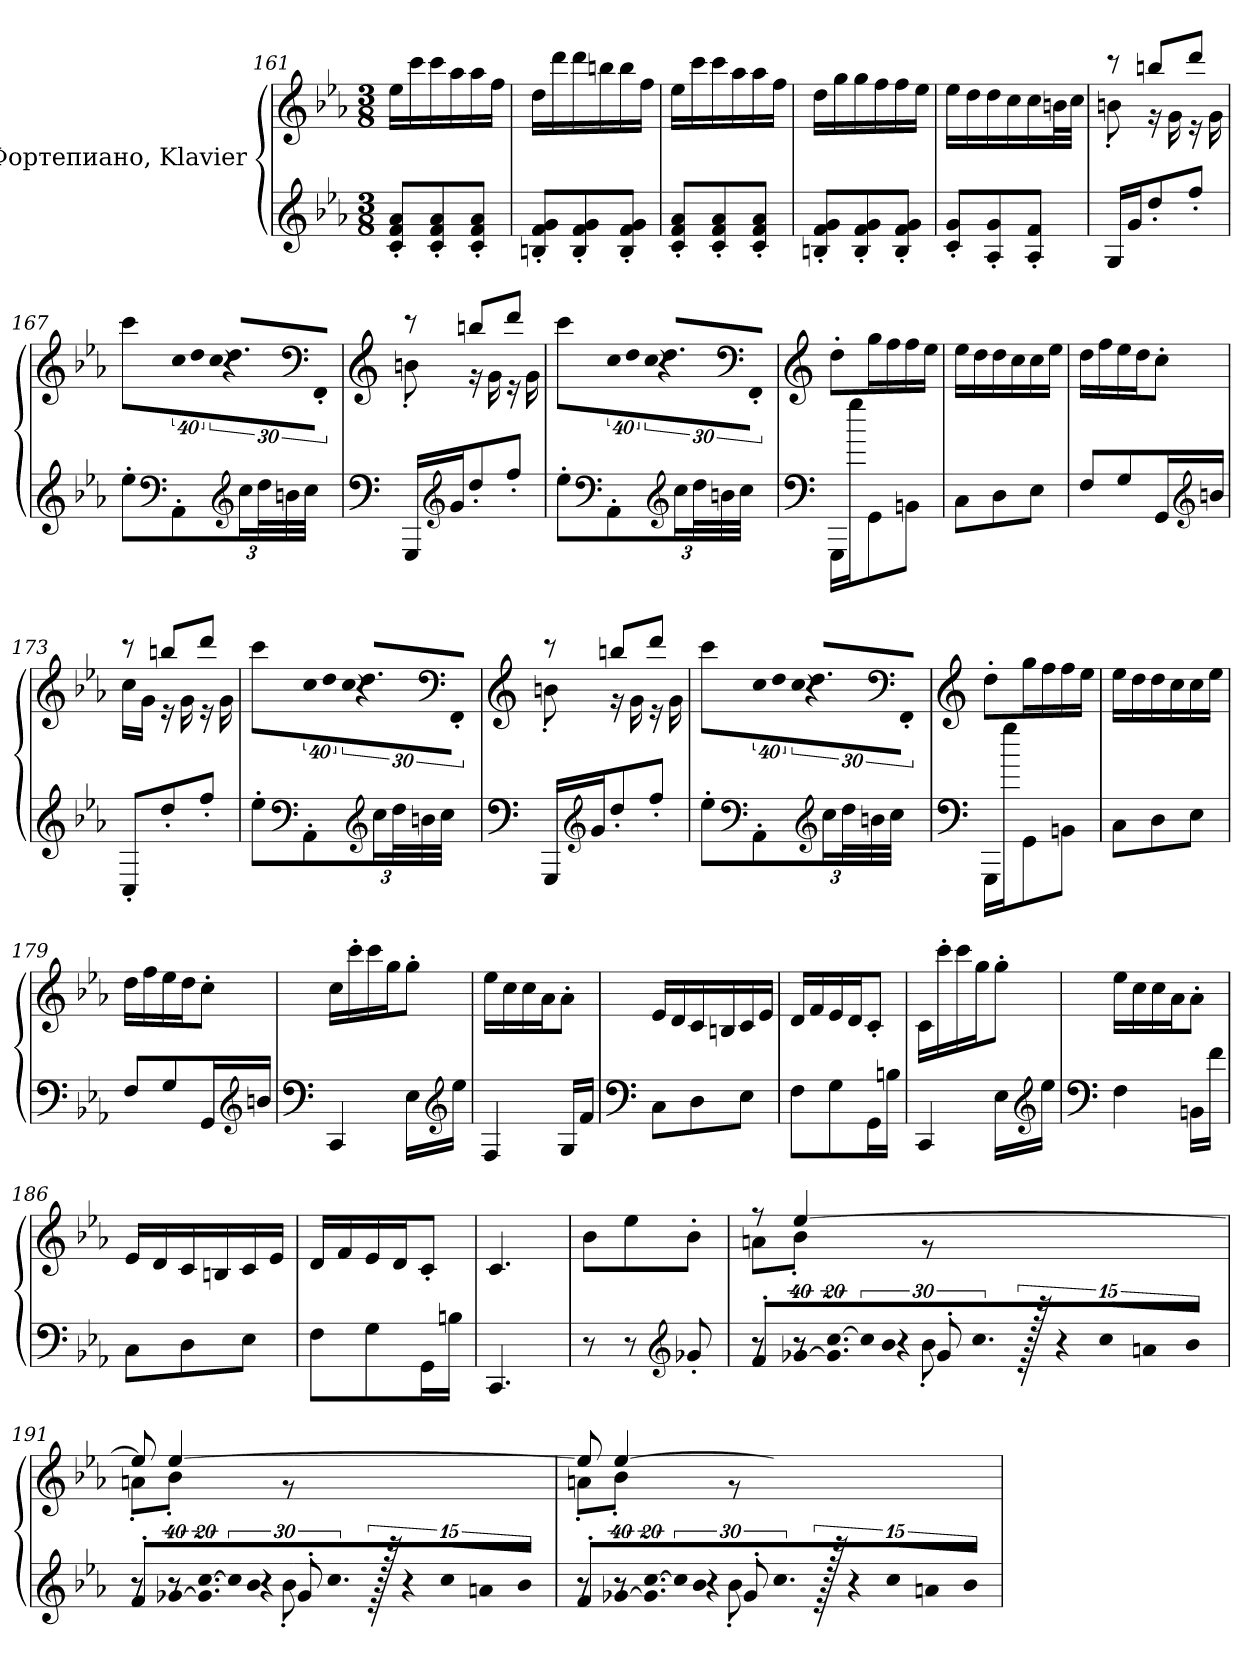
**kern	**kern
*part1	*part1
*staff2	*staff1
*I"Фортепиано, Klavier	*
*clefG2	*clefG2
*k[b-e-a-]	*k[b-e-a-]
*M3/8	*M3/8
=161	=161
8c/' 8f/' 8a-/'L	16ee-\LL
.	16ccc\
8c/' 8f/' 8a-/'	16ccc\
.	16aa-\
8c/' 8f/' 8a-/'J	16aa-\
.	16ff\JJ
!!LO:PB:g=z
=162	=162
8Bn/' 8f/' 8g/'L	16dd\LL
.	16ddd\
8B/' 8f/' 8g/'	16ddd\
.	16bbn\
8B/' 8f/' 8g/'J	16bb\
.	16ff\JJ
=163	=163
8c/' 8f/' 8a-/'L	16ee-\LL
.	16ccc\
8c/' 8f/' 8a-/'	16ccc\
.	16aa-\
8c/' 8f/' 8a-/'J	16aa-\
.	16ff\JJ
=164	=164
8Bn/' 8f/' 8g/'L	16dd\LL
.	16gg\
8B/' 8f/' 8g/'	16gg\
.	16ff\
8B/' 8f/' 8g/'J	16ff\
.	16ee-\JJ
=165	=165
8c/' 8g/'L	16ee-\LL
.	16dd\
8A-/' 8g/'	16dd\
.	16cc\
8A-/' 8f/'J	16cc\
.	32bn\L
.	32cc\JJJ
=166	=166
*	*^
16G/LL	8r	8bn'\
16g/J	.	.
8dd'/	8bbn/L	16r
.	.	16g\
8ff'/J	8ddd/J	16r
.	.	16g\
*	*v	*v
!!LO:LB:g=z
=167	=167
8ee-'\L	8ccc\L
*clefF4	*
!	!LO:N:vis=32
8AA-'\	640%23cc\LL
!	!LO:N:vis=32
.	640%23dd\
!	!LO:N:vis=64
.	960%17cc\JJJk
!	!LO:N:vis=128
.	1920%17r
!	!LO:N:vis=64.
.	640%17dd/KKKL
*clefG2	*clefF4
*Xbrackettup	*
24cc\L	8FF'/J
48dd\L	.
32bn\	.
32cc\JJJ	.
=168	=168
*clefF4	*clefG2
*	*^
16GGG/LL	8r	8bn'\
*clefG2	*	*
16g/J	.	.
8dd'/	8bbn/L	16r
.	.	16g\
8ff'/J	8ddd/J	16r
.	.	16g\
*	*v	*v
=169	=169
8ee-'\L	8ccc\L
*clefF4	*
!	!LO:N:vis=32
8AA-'\	640%23cc\LL
!	!LO:N:vis=32
.	640%23dd\
!	!LO:N:vis=64
.	960%17cc\JJJk
!	!LO:N:vis=128
.	1920%17r
!	!LO:N:vis=64.
.	640%17dd/KKKL
*clefG2	*clefF4
24cc\L	8FF'/J
48dd\L	.
32bn\	.
32cc\JJJ	.
!!LO:LB:g=z
=170	=170
*clefF4	*clefG2
16GGG\LL	8dd'\L
16gg\J	.
8GG\	16gg\L
.	16ff\
8BBn\J	16ff\
.	16ee-\JJ
=171	=171
8C\L	16ee-\LL
.	16dd\
8D\	16dd\
.	16cc\
8E-\J	16cc\
.	16ee-\JJ
=172	=172
8F/L	16dd\LL
.	16ff\
8G/	16ee-\
.	16dd\J
16GG/L	8cc'\J
*clefG2	*
16bn/JJ	.
=173	=173
*	*^
8C'/L	8r	16cc\LL
.	.	16g\JJ
8dd'/	8bbn/L	16r
.	.	16g\
8ff'/J	8ddd/J	16r
.	.	16g\
*	*v	*v
!!LO:LB:g=z
=174	=174
8ee-'\L	8ccc\L
*clefF4	*
!	!LO:N:vis=32
8AA-'\	640%23cc\LL
!	!LO:N:vis=32
.	640%23dd\
!	!LO:N:vis=64
.	960%17cc\JJJk
!	!LO:N:vis=128
.	1920%17r
!	!LO:N:vis=64.
.	640%17dd/KKKL
*clefG2	*clefF4
24cc\L	8FF'/J
48dd\L	.
32bn\	.
32cc\JJJ	.
=175	=175
*clefF4	*clefG2
*	*^
16GGG/LL	8r	8bn'\
*clefG2	*	*
16g/J	.	.
8dd'/	8bbn/L	16r
.	.	16g\
8ff'/J	8ddd/J	16r
.	.	16g\
*	*v	*v
=176	=176
8ee-'\L	8ccc\L
*clefF4	*
!	!LO:N:vis=32
8AA-'\	640%23cc\LL
!	!LO:N:vis=32
.	640%23dd\
!	!LO:N:vis=64
.	960%17cc\JJJk
!	!LO:N:vis=128
.	1920%17r
!	!LO:N:vis=64.
.	640%17dd/KKKL
*clefG2	*clefF4
24cc\L	8FF'/J
48dd\L	.
32bn\	.
32cc\JJJ	.
!!LO:LB:g=z
=177	=177
*clefF4	*clefG2
16GGG\LL	8dd'\L
16gg\J	.
8GG\	16gg\L
.	16ff\
8BBn\J	16ff\
.	16ee-\JJ
=178	=178
8C\L	16ee-\LL
.	16dd\
8D\	16dd\
.	16cc\
8E-\J	16cc\
.	16ee-\JJ
=179	=179
8F/L	16dd\LL
.	16ff\
8G/	16ee-\
.	16dd\J
16GG/L	8cc'\J
*clefG2	*
16bn/JJ	.
=180	=180
*clefF4	*
4CC/	16cc\LL
.	16ccc'\
.	16ccc\
.	16gg\J
16E-\LL	8gg'\J
*clefG2	*
16ee-\JJ	.
=181	=181
4F/	16ee-\LL
.	16cc\
.	16cc\
.	16a-\J
16G/LL	8a-'\J
16f/JJ	.
!!LO:LB:g=z
=182	=182
*clefF4	*
8C\L	16e-/LL
.	16d/
8D\	16c/
.	16Bn/
8E-\J	16c/
.	16e-/JJ
=183	=183
8F\L	16d/LL
.	16f/
8G\	16e-/
.	16d/J
16GG\L	8c'/J
16Bn\JJ	.
=184	=184
4CC/	16c\LL
.	16ccc'\
.	16ccc\
.	16gg\J
16E-\LL	8gg'\J
*clefG2	*
16ee-\JJ	.
=185	=185
*clefF4	*
4F\	16ee-\LL
.	16cc\
.	16cc\
.	16a-\J
16BBn\LL	8a-'\J
16f\JJ	.
=186	=186
8C\L	16e-/LL
.	16d/
8D\	16c/
.	16Bn/
8E-\J	16c/
.	16e-/JJ
!!LO:PB:g=z
=187	=187
8F\L	16d/LL
.	16f/
8G\	16e-/
.	16d/J
16GG\L	8c'/J
16Bn\JJ	.
=188	=188
4.CC/	4.c/
=189	=189
8r	8b-\L
8r	8ee-\
*clefG2	*
8g-X'/	8b-'\J
=190	=190
*^	*^
*	*^	*	*
8f'/L	8r	8r	8r	8an\L
*brackettup	*	*	*	*
!LO:N:vis=32	!	!	!	!
[640%23g-X/LL	8r	8r	[4ee-/	8b-'\J
!LO:N:vis=64.	!	!	!	!
640%17g-/] [640%17cc/L	.	.	.	.
!LO:N:vis=256	!	!	!	!
1920%17cc/K]	.	.	.	.
!LO:N:vis=64	!	!	!	!
960%17b-/JJJJ	.	.	.	.
!LO:N:vis=128	!	!	!	!
1920%17r	.	.	.	.
1920ryy	.	.	.	.
!LO:N:vis=64.	!	!	!	!
640%17cc/	.	.	.	.
1920r	8b-'\	8g-'/	.	8r
1920%79r	.	.	.	.
48cc/LLL	.	.	.	.
32an/	.	.	.	.
32b-/JJJ	.	.	.	.
!!LO:LB:g=z	!!
=191	=191	=191	=191	=191
8f'/L	8r	8r	8ee-/]	8an'\L
!LO:N:vis=32	!	!	!	!
[640%23g-X/LL	8r	8r	[4ee-/	8b-'\J
!LO:N:vis=64.	!	!	!	!
640%17g-/] [640%17cc/L	.	.	.	.
!LO:N:vis=256	!	!	!	!
1920%17cc/K]	.	.	.	.
!LO:N:vis=64	!	!	!	!
960%17b-/JJJJ	.	.	.	.
!LO:N:vis=128	!	!	!	!
1920%17r	.	.	.	.
1920ryy	.	.	.	.
!LO:N:vis=64.	!	!	!	!
640%17cc/	.	.	.	.
1920r	8b-'\	8g-'/	.	8r
1920%79r	.	.	.	.
48cc/LLL	.	.	.	.
32an/	.	.	.	.
32b-/JJJ	.	.	.	.
=192	=192	=192	=192	=192
8f'/L	8r	8r	8ee-/]	8an'\L
!LO:N:vis=32	!	!	!	!
[640%23g-X/LL	8r	8r	[4ee-/	8b-'\J
!LO:N:vis=64.	!	!	!	!
640%17g-/] [640%17cc/L	.	.	.	.
!LO:N:vis=256	!	!	!	!
1920%17cc/K]	.	.	.	.
!LO:N:vis=64	!	!	!	!
960%17b-/JJJJ	.	.	.	.
!LO:N:vis=128	!	!	!	!
1920%17r	.	.	.	.
1920ryy	.	.	.	.
!LO:N:vis=64.	!	!	!	!
640%17cc/	.	.	.	.
1920r	8b-'\	8g-'/	.	8r
1920%79r	.	.	.	.
48cc/LLL	.	.	.	.
32an/	.	.	.	.
32b-/JJJ	.	.	.	.
*v	*v	*v	*	*
*	*v	*v
=	=
*-	*-
